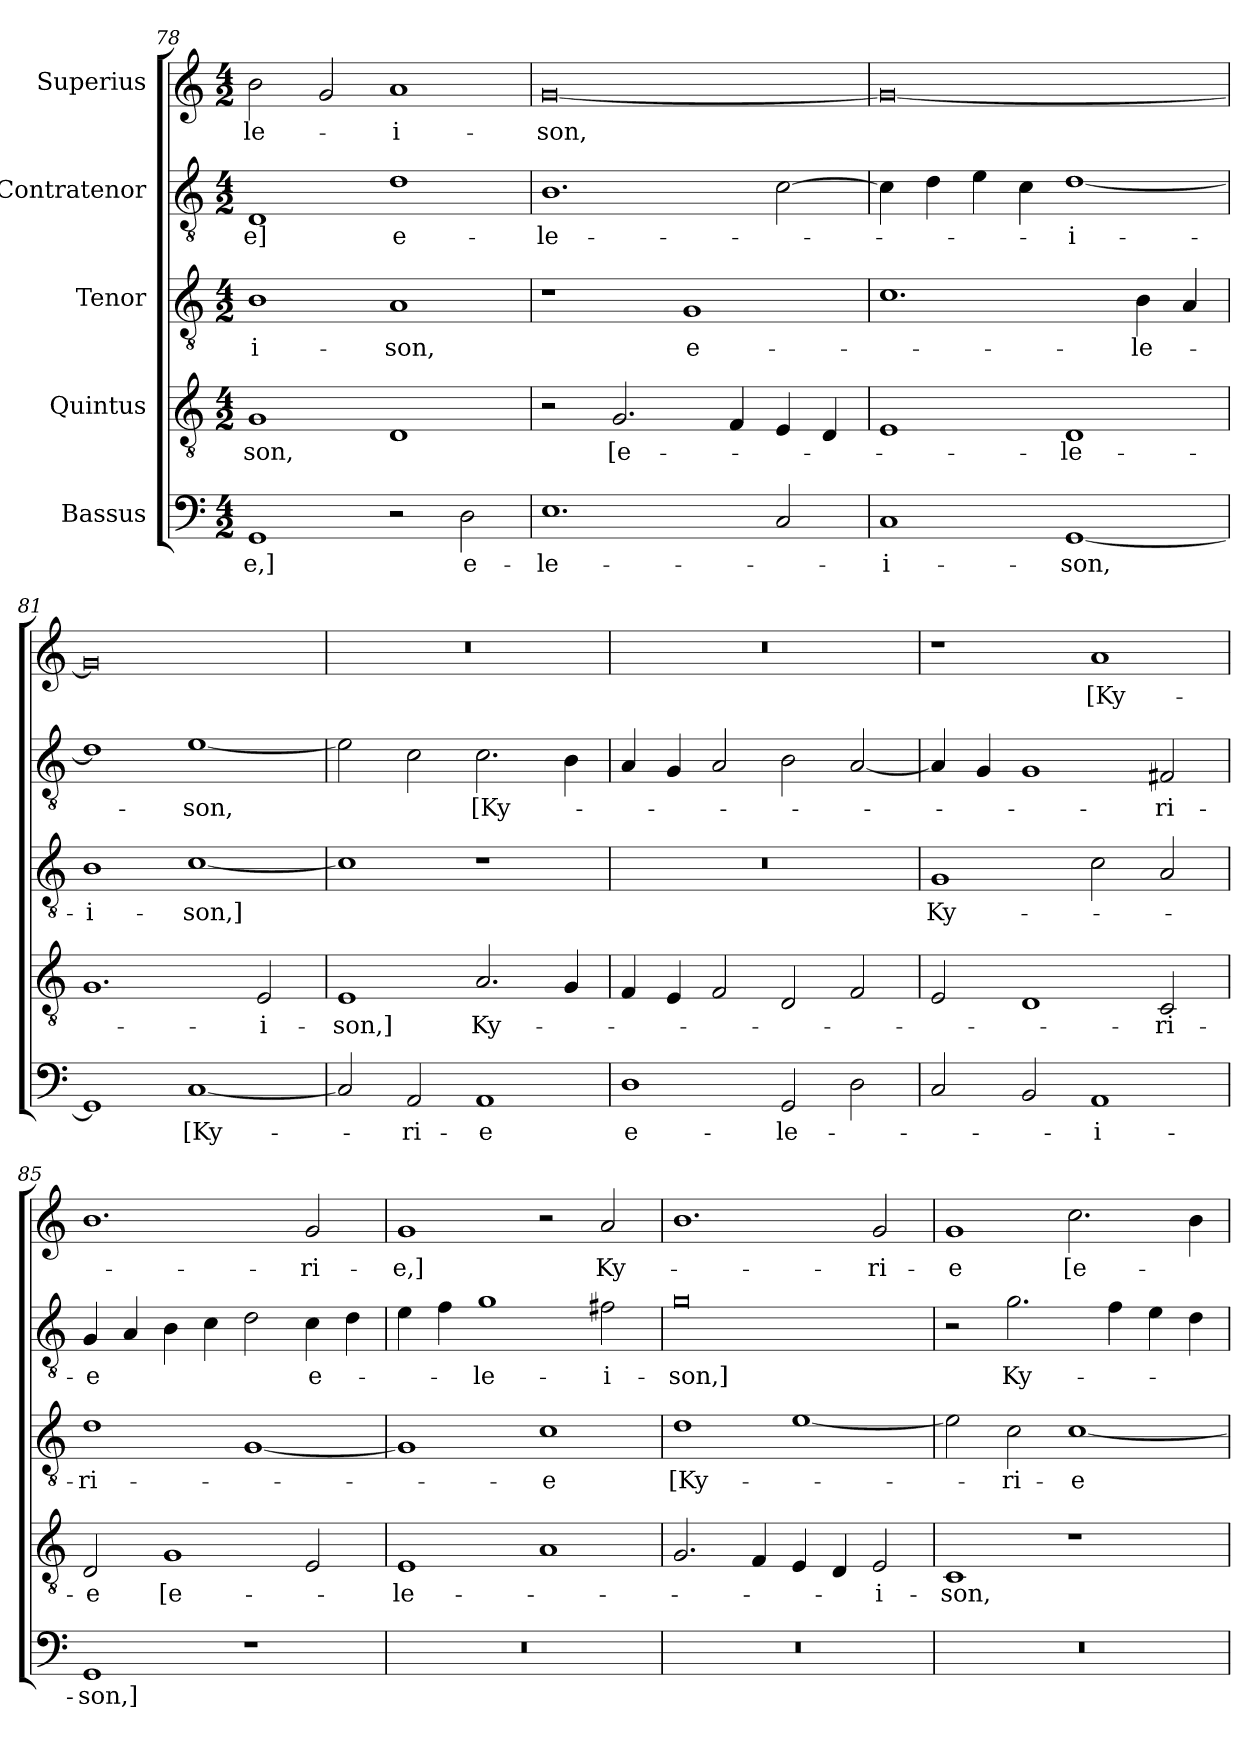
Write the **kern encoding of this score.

**kern	**text	**kern	**text	**kern	**text	**kern	**text	**kern	**text
*part5	*part5	*part4	*part4	*part3	*part3	*part2	*part2	*part1	*part1
*staff5	*staff5	*staff4	*staff4	*staff3	*staff3	*staff2	*staff2	*staff1	*staff1
*I"Bassus	*	*I"Quintus	*	*I"Tenor	*	*I"Contratenor	*	*I"Superius	*
*clefF4	*	*clefGv2	*	*clefGv2	*	*clefGv2	*	*clefG2	*
*k[]	*	*k[]	*	*k[]	*	*k[]	*	*k[]	*
*M4/2	*	*M4/2	*	*M4/2	*	*M4/2	*	*M4/2	*
=78	=78	=78	=78	=78	=78	=78	=78	=78	=78
1GG/	-e,]	1G/	-son,	1B\	-i-	1D/	-e]	2b\	-le-
.	.	.	.	.	.	.	.	2g/	.
2r	.	1D/	.	1A/	-son,	1d\	e-	1a/	-i-
2D\	e-	.	.	.	.	.	.	.	.
=79	=79	=79	=79	=79	=79	=79	=79	=79	=79
1.E\	-le-	2r	.	1r	.	1.B/	-le-	[0g/	-son,
.	.	2.G/	[e-	.	.	.	.	.	.
.	.	.	.	1G/	e-	.	.	.	.
.	.	4F/	.	.	.	.	.	.	.
2C/	.	4E/	.	.	.	[2c\	.	.	.
.	.	4D/	.	.	.	.	.	.	.
=80	=80	=80	=80	=80	=80	=80	=80	=80	=80
1C/	-i-	1E/	.	1.c\	.	4c\]	.	0g/_	.
.	.	.	.	.	.	4d\	.	.	.
.	.	.	.	.	.	4e\	.	.	.
.	.	.	.	.	.	4c\	.	.	.
[1GG/	-son,	1D/	-le-	.	.	[1d/	-i-	.	.
.	.	.	.	4B\	-le-	.	.	.	.
.	.	.	.	4A/	.	.	.	.	.
=81	=81	=81	=81	=81	=81	=81	=81	=81	=81
1GG/]	.	1.G/	.	1B\	-i-	1d/]	.	0g/]	.
[1C/	[Ky-	.	.	[1c/	-son,]	[1e/	-son,	.	.
.	.	2E/	-i-	.	.	.	.	.	.
=82	=82	=82	=82	=82	=82	=82	=82	=82	=82
2C/]	.	1E/	-son,]	1c/]	.	2e\]	.	0r	.
2AA/	-ri-	.	.	.	.	2c\	.	.	.
1AA/	-e	2.A/	Ky-	1r	.	2.c\	[Ky-	.	.
.	.	4G/	.	.	.	4B\	.	.	.
=83	=83	=83	=83	=83	=83	=83	=83	=83	=83
1D\	e-	4F/	.	0r	.	4A/	.	0r	.
.	.	4E/	.	.	.	4G/	.	.	.
.	.	2F/	.	.	.	2A/	.	.	.
2GG/	-le-	2D/	.	.	.	2B\	.	.	.
2D\	.	2F/	.	.	.	[2A/	.	.	.
=84	=84	=84	=84	=84	=84	=84	=84	=84	=84
2C/	.	2E/	.	1G/	Ky-	4A/]	.	1r	.
.	.	.	.	.	.	4G/	.	.	.
2BB/	.	1D/	.	.	.	1G/	.	.	.
1AA/	-i-	.	.	2c\	.	.	.	1a/	[Ky-
.	.	2C/	-ri-	2A/	.	2F#X/	-ri-	.	.
=85	=85	=85	=85	=85	=85	=85	=85	=85	=85
1GG/	-son,]	2D/	-e	1d/	-ri-	4G/	-e	1.b\	.
.	.	.	.	.	.	4A/	.	.	.
.	.	1G/	[e-	.	.	4B\	.	.	.
.	.	.	.	.	.	4c\	.	.	.
1r	.	.	.	[1G/	.	2d\	.	.	.
.	.	2E/	.	.	.	4c\	e-	2g/	-ri-
.	.	.	.	.	.	4d\	.	.	.
=86	=86	=86	=86	=86	=86	=86	=86	=86	=86
0r	.	1E/	-le-	1G/]	.	4e\	.	1g/	-e,]
.	.	.	.	.	.	4f\	.	.	.
.	.	.	.	.	.	1g/	-le-	.	.
.	.	1A/	.	1c\	-e	.	.	2r	.
.	.	.	.	.	.	2f#X\	-i-	2a/	Ky-
=87	=87	=87	=87	=87	=87	=87	=87	=87	=87
0r	.	2.G/	.	1d/	[Ky-	0g\	-son,]	1.b\	.
.	.	4F/	.	.	.	.	.	.	.
.	.	4E/	.	[1e/	.	.	.	.	.
.	.	4D/	.	.	.	.	.	.	.
.	.	2E/	-i-	.	.	.	.	2g/	-ri-
=88	=88	=88	=88	=88	=88	=88	=88	=88	=88
0r	.	1C/	-son,	2e\]	.	2r	.	1g/	-e
.	.	.	.	2c\	-ri-	2.g\	Ky-	.	.
.	.	1r	.	[1c/	-e	.	.	2.cc\	[e-
.	.	.	.	.	.	4f\	.	.	.
.	.	.	.	.	.	4e\	.	.	.
.	.	.	.	.	.	4d\	.	4b\	.
=	=	=	=	=	=	=	=	=	=
*-	*-	*-	*-	*-	*-	*-	*-	*-	*-
